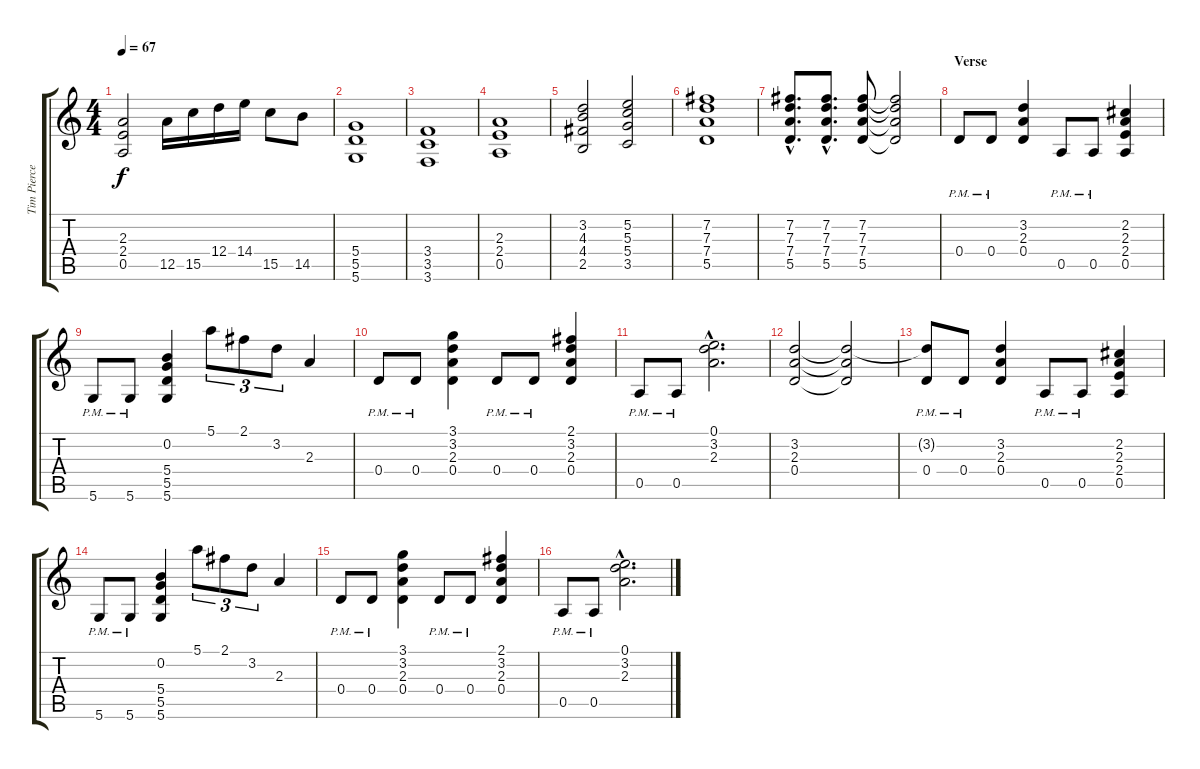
\track ("Tim Pierce - Drop D, Distorted Guitar" "Tim Pierce") {instrument distortionguitar}
\staff {score tabs}
\tuning (E4 B3 G3 D3 A2 D2) {hide}
\ts (4 4)
\tempo 67
\clef g2
\ks c
(2.3{t} 2.4{t} 0.5{t}).2{dy f} 12.5.16 15.5.16 12.4.16 14.4.16 15.5.8 14.5.8 |
(5.4 5.5 5.6).1 |
(3.4 3.5 3.6).1 |
(2.3 2.4 0.5).1 |
(3.2 4.3 4.4 2.5).2 (5.2 5.3 5.4 3.5).2 |
(7.2 7.3 7.4 5.5).1 |
(7.2{hac} 7.3{hac} 7.4{hac} 5.5{hac}).8{d} (7.2{hac} 7.3{hac} 7.4{hac} 5.5{hac}).8{d} (7.2 7.3 7.4 5.5).8 (7.2{t} 7.3{t} 7.4{t} 5.5{t}).2 |
\section ("" "Verse")
0.4{pm}.8 0.4{pm}.8 (3.2 2.3 0.4).4 0.5{pm}.8 0.5{pm}.8 (2.2 2.3 2.4 0.5).4 |
5.6{pm}.8 5.6{pm}.8 (0.2 5.4 5.5 5.6).4 5.1.8{tu (3 2)} 2.1.8{tu (3 2)} 3.2.8{tu (3 2)} 2.3.4 |
0.4{pm}.8 0.4{pm}.8 (3.1 3.2 2.3 0.4).4 0.4{pm}.8 0.4{pm}.8 (2.1 3.2 2.3 0.4).4 |
0.5{pm}.8 0.5{pm}.8 (0.1{hac} 3.2{hac} 2.3{hac}).2{d} |
(3.2 2.3 0.4).2 (3.2{t} 2.3{t} 0.4{t}).2 |
(3.2{t} 0.4{pm}).8 0.4{pm}.8 (3.2 2.3 0.4).4 0.5{pm}.8 0.5{pm}.8 (2.2 2.3 2.4 0.5).4 |
5.6{pm}.8 5.6{pm}.8 (0.2 5.4 5.5 5.6).4 5.1.8{tu (3 2)} 2.1.8{tu (3 2)} 3.2.8{tu (3 2)} 2.3.4 |
0.4{pm}.8 0.4{pm}.8 (3.1 3.2 2.3 0.4).4 0.4{pm}.8 0.4{pm}.8 (2.1 3.2 2.3 0.4).4 |
0.5{pm}.8 0.5{pm}.8 (0.1{hac} 3.2{hac} 2.3{hac}).2{d}
